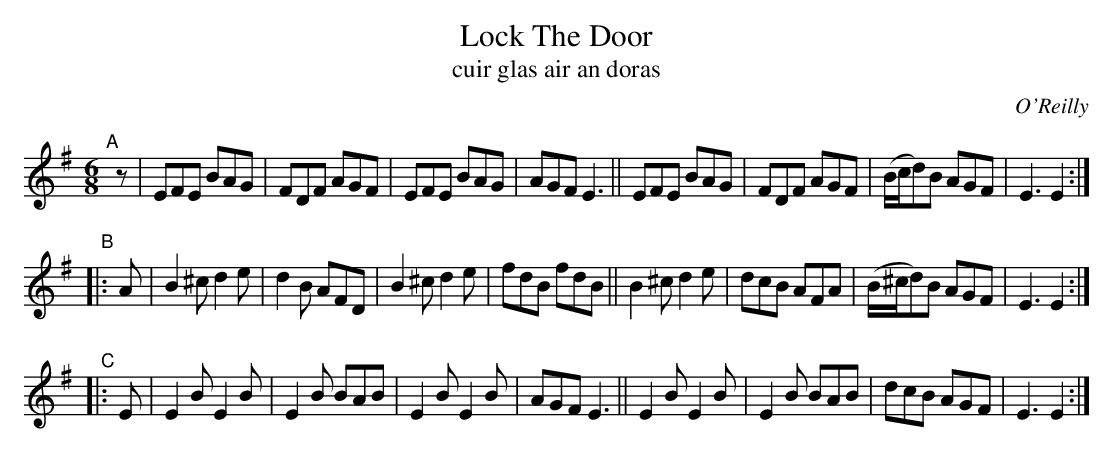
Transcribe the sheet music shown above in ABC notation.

X:1
T: Lock The Door
T: cuir glas air an doras
O: O'Reilly
M: 6/8
K: Em
"^A"[|] z \
|  EFE BAG | FDF AGF | EFE BAG | AGF E3 \
|| EFE BAG | FDF AGF | (B/c/d)B AGF | E3 E2 :|
"^B"|: A \
|  B2^c d2e | d2B AFD | B2^c d2e | fdB fdB \
|| B2^c d2e | dcB AFA | (B/^c/d)B AGF | E3 E2 :|
"^C"|: E \
|  E2B E2B | E2B BAB | E2B E2B | AGF E3 \
|| E2B E2B | E2B BAB | dcB AGF | E3 E2 :|
